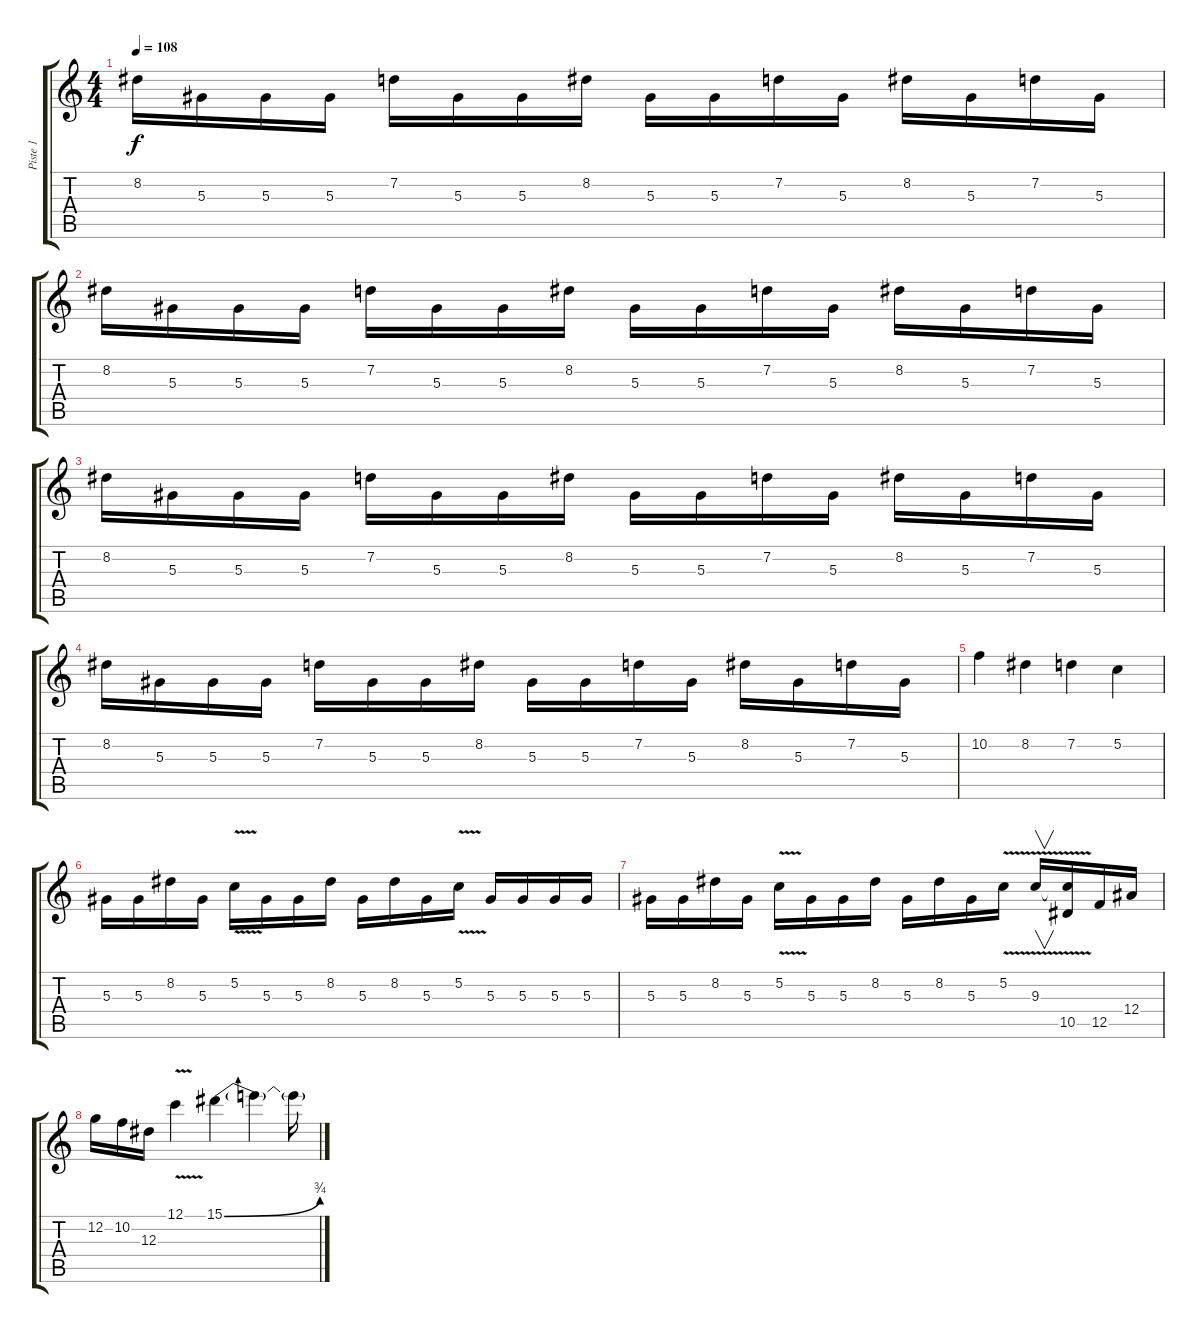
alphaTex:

\track ("Piste 1" "Piste 1") {instrument distortionguitar}
\staff {score tabs}
\tuning (C4 G3 Eb3 Bb2 F2 C2) {hide}
\ts (4 4)
\tempo 108
\clef g2
\ks c
8.2.16{dy f} 5.3.16 5.3.16 5.3.16 7.2.16 5.3.16 5.3.16 8.2.16 5.3.16 5.3.16 7.2.16 5.3.16 8.2.16 5.3.16 7.2.16 5.3.16 |
8.2.16 5.3.16 5.3.16 5.3.16 7.2.16 5.3.16 5.3.16 8.2.16 5.3.16 5.3.16 7.2.16 5.3.16 8.2.16 5.3.16 7.2.16 5.3.16 |
8.2.16 5.3.16 5.3.16 5.3.16 7.2.16 5.3.16 5.3.16 8.2.16 5.3.16 5.3.16 7.2.16 5.3.16 8.2.16 5.3.16 7.2.16 5.3.16 |
8.2.16 5.3.16 5.3.16 5.3.16 7.2.16 5.3.16 5.3.16 8.2.16 5.3.16 5.3.16 7.2.16 5.3.16 8.2.16 5.3.16 7.2.16 5.3.16 |
10.2.4 8.2.4 7.2.4 5.2.4 |
5.3.16 5.3.16 8.2.16 5.3.16 5.2{v}.16 5.3.16 5.3.16 8.2.16 5.3.16 8.2.16 5.3.16 5.2{v}.16 5.3.16 5.3.16 5.3.16 5.3.16 |
5.3.16 5.3.16 8.2.16 5.3.16 5.2{v}.16 5.3.16 5.3.16 8.2.16 5.3.16 8.2.16 5.3.16 5.2{v}.16 9.3{v}.16{v} (9.3{t} 10.5).16 12.5.16 12.4.16 |
12.2.16 10.2.16 12.3.16 12.1{v}.4 15.1{be (bend 0 0 60 3)}.4 15.1{t}.4 15.1{t}.16
